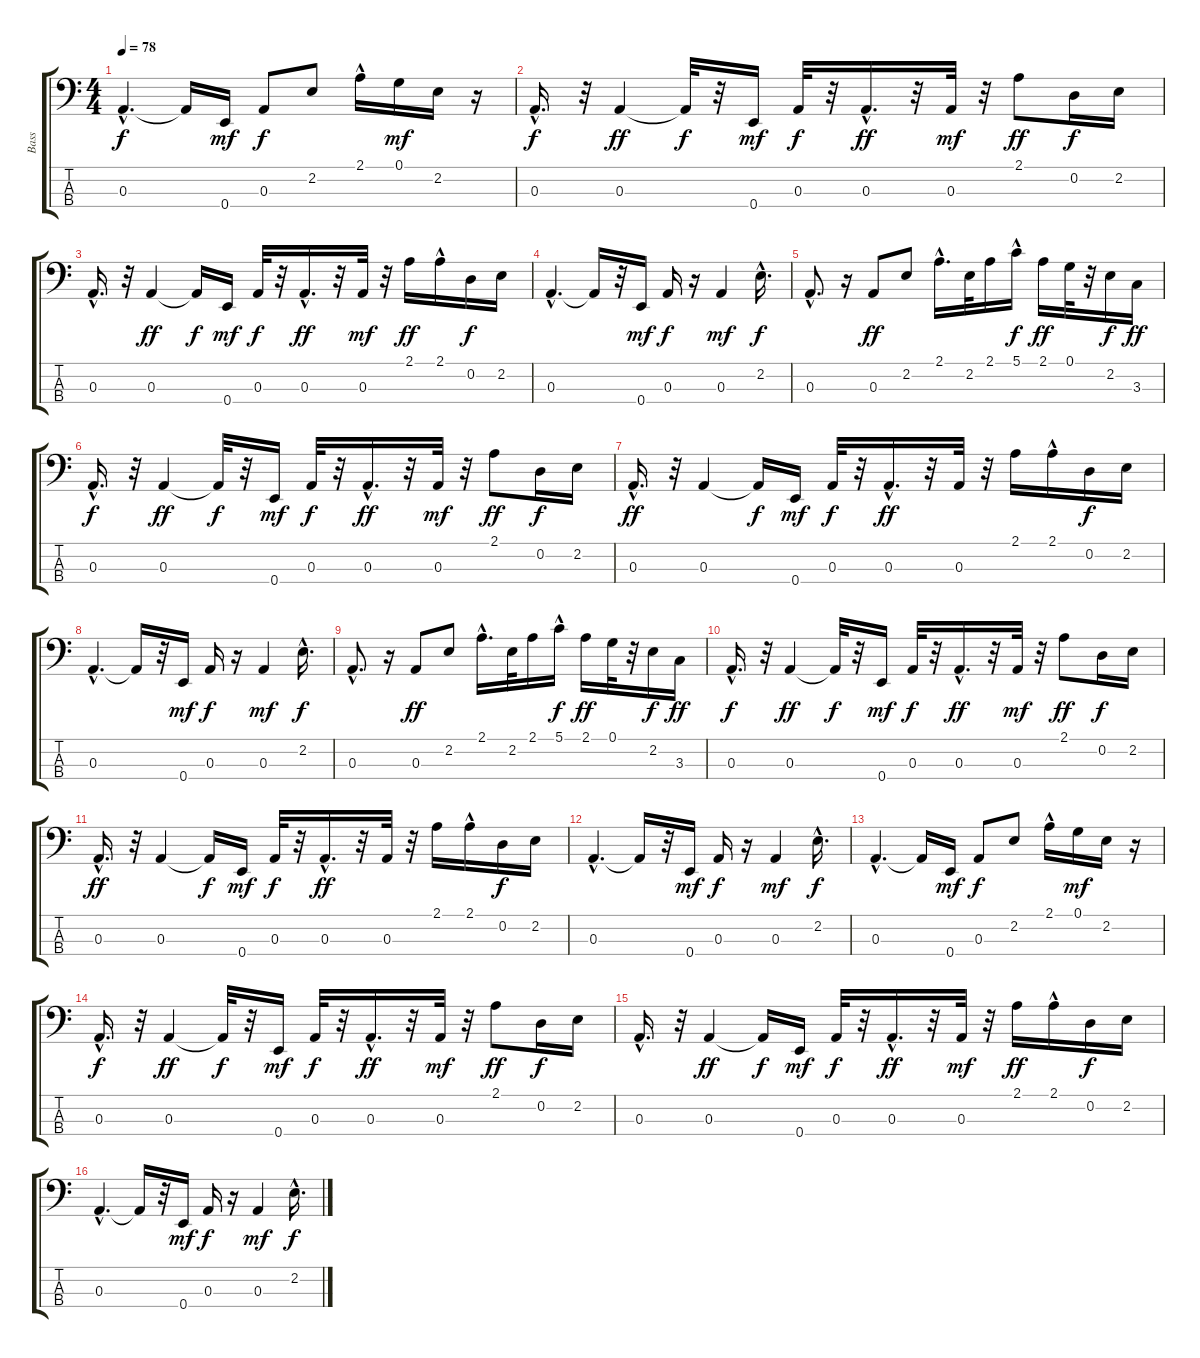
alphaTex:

\track ("Bass" "Bass") {instrument electricbassfinger}
\staff {score tabs}
\tuning (G2 D2 A1 E1) {hide}
\ts (4 4)
\tempo 78
\clef f4
\ks c
0.3{hac}.4{d dy f} 0.3{t}.16 0.4.16{dy mf} 0.3.8{dy f} 2.2.8 2.1{hac}.16 0.1.16{dy mf} 2.2.16 r.16 |
0.3{hac}.16{d dy f} r.32 0.3.4{dy ff} 0.3{t}.32{dy f} r.32 0.4.16{dy mf} 0.3.32{dy f} r.32 0.3{hac}.16{d dy ff} r.32 0.3.32{dy mf} r.32 2.1.8{dy ff} 0.2.16{dy f} 2.2.16 |
0.3{hac}.16{d} r.32 0.3.4{dy ff} 0.3{t}.16{dy f} 0.4.16{dy mf} 0.3.32{dy f} r.32 0.3{hac}.16{d dy ff} r.32 0.3.32{dy mf} r.32 2.1.16{dy ff} 2.1{hac}.16 0.2.16{dy f} 2.2.16 |
0.3{hac}.4{d} 0.3{t}.16 r.32 0.4.16{dy mf} 0.3.16{dy f} r.16 0.3.4{dy mf} 2.2{hac}.16{d dy f} |
0.3{hac}.8{d} r.16 0.3.8{dy ff} 2.2.8 2.1{hac}.16{d} 2.2.32 2.1.16 5.1{hac}.16{dy f} 2.1.16{dy ff} 0.1.32 r.32 2.2.16{dy f} 3.3.16{dy ff} |
0.3{hac}.16{d dy f} r.32 0.3.4{dy ff} 0.3{t}.32{dy f} r.32 0.4.16{dy mf} 0.3.32{dy f} r.32 0.3{hac}.16{d dy ff} r.32 0.3.32{dy mf} r.32 2.1.8{dy ff} 0.2.16{dy f} 2.2.16 |
0.3{hac}.16{d dy ff} r.32 0.3.4 0.3{t}.16{dy f} 0.4.16{dy mf} 0.3.32{dy f} r.32 0.3{hac}.16{d dy ff} r.32 0.3.32 r.32 2.1.16 2.1{hac}.16 0.2.16{dy f} 2.2.16 |
0.3{hac}.4{d} 0.3{t}.16 r.32 0.4.16{dy mf} 0.3.16{dy f} r.16 0.3.4{dy mf} 2.2{hac}.16{d dy f} |
0.3{hac}.8{d} r.16 0.3.8{dy ff} 2.2.8 2.1{hac}.16{d} 2.2.32 2.1.16 5.1{hac}.16{dy f} 2.1.16{dy ff} 0.1.32 r.32 2.2.16{dy f} 3.3.16{dy ff} |
0.3{hac}.16{d dy f} r.32 0.3.4{dy ff} 0.3{t}.32{dy f} r.32 0.4.16{dy mf} 0.3.32{dy f} r.32 0.3{hac}.16{d dy ff} r.32 0.3.32{dy mf} r.32 2.1.8{dy ff} 0.2.16{dy f} 2.2.16 |
0.3{hac}.16{d dy ff} r.32 0.3.4 0.3{t}.16{dy f} 0.4.16{dy mf} 0.3.32{dy f} r.32 0.3{hac}.16{d dy ff} r.32 0.3.32 r.32 2.1.16 2.1{hac}.16 0.2.16{dy f} 2.2.16 |
0.3{hac}.4{d} 0.3{t}.16 r.32 0.4.16{dy mf} 0.3.16{dy f} r.16 0.3.4{dy mf} 2.2{hac}.16{d dy f} |
0.3{hac}.4{d} 0.3{t}.16 0.4.16{dy mf} 0.3.8{dy f} 2.2.8 2.1{hac}.16 0.1.16{dy mf} 2.2.16 r.16 |
0.3{hac}.16{d dy f} r.32 0.3.4{dy ff} 0.3{t}.32{dy f} r.32 0.4.16{dy mf} 0.3.32{dy f} r.32 0.3{hac}.16{d dy ff} r.32 0.3.32{dy mf} r.32 2.1.8{dy ff} 0.2.16{dy f} 2.2.16 |
0.3{hac}.16{d} r.32 0.3.4{dy ff} 0.3{t}.16{dy f} 0.4.16{dy mf} 0.3.32{dy f} r.32 0.3{hac}.16{d dy ff} r.32 0.3.32{dy mf} r.32 2.1.16{dy ff} 2.1{hac}.16 0.2.16{dy f} 2.2.16 |
0.3{hac}.4{d} 0.3{t}.16 r.32 0.4.16{dy mf} 0.3.16{dy f} r.16 0.3.4{dy mf} 2.2{hac}.16{d dy f}
